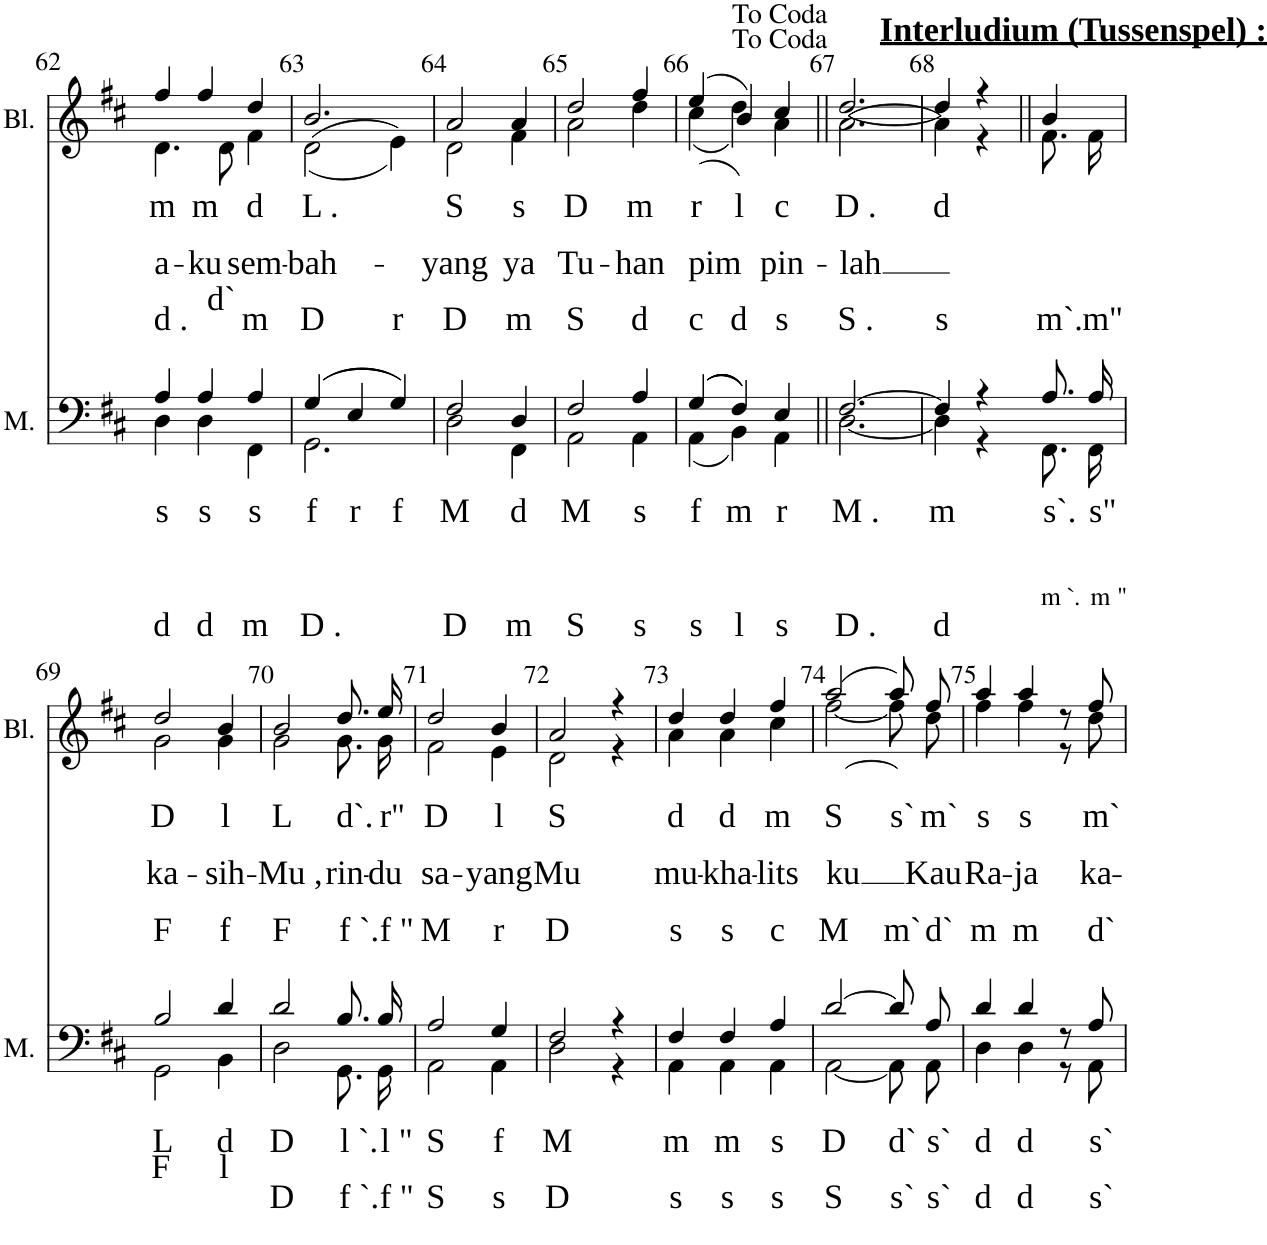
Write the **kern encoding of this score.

**kern	**text	**text	**text	**kern	**text	**text	**text
*part2	*part2	*part2	*part2	*part1	*part1	*part1	*part1
*staff2	*staff2	*staff2	*staff2	*staff1	*staff1	*staff1	*staff1
*I"Mannenstemmen	*	*	*	*I"Vrouwenstemmen	*	*	*
*I'M.	*	*	*	*	*	*	*
!!LO:PB:g=z
*clefF4	*	*	*	*clefG2	*	*	*
*k[f#c#]	*	*	*	*k[f#c#]	*	*	*
*M3/4	*	*	*	*M3/4	*	*	*
=62	=62	=62	=62	=62	=62	=62	=62
!	!LO:LY:b	!	!	!	!	!	!
*^	*	*	*	*	*	*	*
!	!	!	!	!LO:LY:b	!	!LO:LY:b	!LO:LY:b	!
*	*	*	*	*	*^	*	*	*
!	!	!	!	!	!	!	!	!	!LO:LY:b
4A/	4D\	.	.	d	4ff#/	4.d\	.	.	d .
!	!	!LO:LY:b	!	!	!	!	!	!	!
!	!	!	!	!LO:LY:b	!	!	!LO:LY:b	!LO:LY:b	!
4A/	4D\	.	.	d	4ff#/	.	m	-ku	.
!	!	!	!	!	!	!	!	!	!LO:LY:b
.	.	.	.	.	.	8d\	.	.	d`
!	!	!LO:LY:b	!	!	!	!	!	!	!
!	!	!	!	!LO:LY:b	!	!	!LO:LY:b	!LO:LY:b	!
!	!	!	!	!	!	!	!	!	!LO:LY:b
4A/	4FF#\	.	.	m	4dd/	4f#\	.	.	m
=63	=63	=63	=63	=63	=63	=63	=63	=63	=63
!	!	!LO:LY:b	!	!	!	!	!	!	!
!	!	!	!	!LO:LY:b	!	!	!LO:LY:b	!LO:LY:b	!
!	!	!	!	!	!	!	!	!	!LO:LY:b
((4G/	2.GG\	.	.	D .	2.b/	(>(2d\	.	.	D
!	!	!LO:LY:b	!	!	!	!	!	!	!
4E/	.	r	.	.	.	.	.	.	.
!	!	!LO:LY:b	!	!	!	!	!	!	!LO:LY:b
4G/))	.	f	.	.	.	4e\))	.	.	r
=64	=64	=64	=64	=64	=64	=64	=64	=64	=64
!	!	!LO:LY:b	!	!	!	!	!	!	!
!	!	!	!	!LO:LY:b	!	!	!LO:LY:b	!LO:LY:b	!
!	!	!	!	!	!	!	!	!	!LO:LY:b
2F#/	2D\	.	.	D	2a/	2d\	.	.	D
!	!	!LO:LY:b	!	!	!	!	!	!	!
!	!	!	!	!LO:LY:b	!	!	!LO:LY:b	!LO:LY:b	!
!	!	!	!	!	!	!	!	!	!LO:LY:b
4D/	4FF#\	.	.	m	4a/	4f#\	.	.	m
=65	=65	=65	=65	=65	=65	=65	=65	=65	=65
!	!	!LO:LY:b	!	!	!	!	!	!	!
!	!	!	!	!LO:LY:b	!	!	!LO:LY:b	!LO:LY:b	!
!	!	!	!	!	!	!	!	!	!LO:LY:b
2F#/	2AA\	.	.	S	2dd/	2a\	.	.	S
!	!	!LO:LY:b	!	!	!	!	!	!	!
!	!	!	!	!LO:LY:b	!	!	!LO:LY:b	!LO:LY:b	!
!	!	!	!	!	!	!	!	!	!LO:LY:b
4A/	4AA\	.	.	s	4ff#/	4dd\	.	.	d
=66	=66	=66	=66	=66	=66	=66	=66	=66	=66
!	!	!LO:LY:b	!	!	!	!	!	!	!
!	!	!	!	!LO:LY:b	!	!	!LO:LY:b	!LO:LY:b	!
!	!	!	!	!	!	!	!	!	!LO:LY:b
(((4G/	(4AA\	.	.	s	((4ee/	(4cc#\	.	.	c
!	!	!LO:LY:b	!	!	!	!	!	!	!
!	!	!	!	!LO:LY:b	!	!	!LO:LY:b	!	!
!	!	!	!	!	!	!	!	!	!LO:LY:b
4F#/)))	4BB\)	.	.	l	4b/))	4dd\)	.	.	d
!	!	!LO:LY:b	!	!	!	!	!	!	!
!	!	!	!	!LO:LY:b	!	!	!LO:LY:b	!LO:LY:b	!
!	!	!	!	!	!	!	!	!	!LO:LY:b
4E/	4AA\	.	.	s	4cc#/	4a\	.	.	s
=67||	=67||	=67||	=67||	=67||	=67||	=67||	=67||	=67||	=67||
!	!	!LO:LY:b	!	!	!	!	!	!	!
!	!	!	!	!LO:LY:b	!	!	!LO:LY:b	!LO:LY:b	!
!	!	!	!	!	!	!	!	!	!LO:LY:b
[2.F#/	[2.D\	.	.	D .	[<2.dd/	[>2.a\	.	.	S .
=68	=68	=68||	=68||	=68||	=68||	=68||	=68||	=68||	=68||
!	!	!LO:LY:b	!	!	!	!	!	!	!
!	!	!	!	!LO:LY:b	!	!	!LO:LY:b	!	!
!	!	!	!	!	!	!	!	!	!LO:LY:b
4F#/]	4D\]	.	.	d	4dd/]	4a\]	.	.	s
4r	4r	.	.	.	4r	4r	.	.	.
!	!	!	!	!	!LO:TX:a:B:t=Interludium (Tussenspel) &colon;	!	!	!	!
!	!	!LO:LY:b	!	!	!	!	!	!	!
!	!	!	!	!LO:LY:b	!	!	!	!	!LO:LY:b
8.A/L	8.FF#\L	.	.	m `.	4b/	8.f#\L	.	.	m`.
!	!	!LO:LY:b	!	!	!	!	!	!	!
!	!	!	!	!LO:LY:b	!	!	!	!	!LO:LY:b
16A/Jk	16FF#\Jk	.	.	m "	.	16f#\Jk	.	.	m"
!!LO:LB:g=z	!!
=69	=69	=69	=69	=69	=69	=69	=69	=69	=69
!	!	!LO:LY:b	!	!	!	!	!	!	!
!	!	!	!LO:LY:b	!	!	!	!LO:LY:b	!LO:LY:b	!
!	!	!	!	!	!	!	!	!	!LO:LY:b
2B/	2GG\	.	F	.	2dd/	2g\	.	.	F
!	!	!LO:LY:b	!	!	!	!	!	!	!
!	!	!	!LO:LY:b	!	!	!	!LO:LY:b	!LO:LY:b	!
!	!	!	!	!	!	!	!	!	!LO:LY:b
4d/	4BB\	.	l	.	4b/	4g\	.	.	f
=70	=70	=70	=70	=70	=70	=70	=70	=70	=70
!	!	!LO:LY:b	!	!	!	!	!	!	!
!	!	!	!LO:LY:b	!	!	!	!LO:LY:b	!LO:LY:b	!
!	!	!	!	!	!	!	!	!	!LO:LY:b
2d/	2D\	.	D	.	2b/	2g\	.	.	F
!	!	!LO:LY:b	!	!	!	!	!	!	!
!	!	!	!LO:LY:b	!	!	!	!LO:LY:b	!LO:LY:b	!
!	!	!	!	!	!	!	!	!	!LO:LY:b
8.B/L	8.GG\L	.	f `.	.	8.dd/L	8.g\L	.	.	f `.
!	!	!LO:LY:b	!	!	!	!	!	!	!
!	!	!	!LO:LY:b	!	!	!	!LO:LY:b	!LO:LY:b	!
!	!	!	!	!	!	!	!	!	!LO:LY:b
16B/Jk	16GG\Jk	.	f "	.	16ee/Jk	16g\Jk	.	.	f "
=71	=71	=71	=71	=71	=71	=71	=71	=71	=71
!	!	!LO:LY:b	!	!	!	!	!	!	!
!	!	!	!LO:LY:b	!	!	!	!LO:LY:b	!LO:LY:b	!
!	!	!	!	!	!	!	!	!	!LO:LY:b
2A/	2AA\	.	S	.	2dd/	2f#\	.	.	M
!	!	!LO:LY:b	!	!	!	!	!	!	!
!	!	!	!LO:LY:b	!	!	!	!LO:LY:b	!LO:LY:b	!
!	!	!	!	!	!	!	!	!	!LO:LY:b
4G/	4AA\	.	s	.	4b/	4e\	.	.	r
=72	=72	=72	=72	=72	=72	=72	=72	=72	=72
!	!	!LO:LY:b	!	!	!	!	!	!	!
!	!	!	!LO:LY:b	!	!	!	!LO:LY:b	!LO:LY:b	!
!	!	!	!	!	!	!	!	!	!LO:LY:b
2F#/	2D\	.	D	.	2a/	2d\	.	.	D
4r	4r	.	.	.	4r	4r	.	.	.
=73	=73	=73	=73	=73	=73	=73	=73	=73	=73
!	!	!LO:LY:b	!	!	!	!	!	!	!
!	!	!	!LO:LY:b	!	!	!	!LO:LY:b	!LO:LY:b	!
!	!	!	!	!	!	!	!	!	!LO:LY:b
4F#/	4AA\	.	s	.	4dd/	4a\	.	.	s
!	!	!LO:LY:b	!	!	!	!	!	!	!
!	!	!	!LO:LY:b	!	!	!	!LO:LY:b	!LO:LY:b	!
!	!	!	!	!	!	!	!	!	!LO:LY:b
4F#/	4AA\	.	s	.	4dd/	4a\	.	.	s
!	!	!LO:LY:b	!	!	!	!	!	!	!
!	!	!	!LO:LY:b	!	!	!	!LO:LY:b	!LO:LY:b	!
!	!	!	!	!	!	!	!	!	!LO:LY:b
4A/	4AA\	.	s	.	4ff#/	4cc#\	.	.	c
=74	=74	=74	=74	=74	=74	=74	=74	=74	=74
!	!	!LO:LY:b	!	!	!	!	!	!	!
!	!	!	!LO:LY:b	!	!	!	!LO:LY:b	!LO:LY:b	!
!	!	!	!	!	!	!	!	!	!LO:LY:b
[2d/	[2AA\	.	S	.	([2aa/	[2ff#\	.	.	M
!	!	!LO:LY:b	!	!	!	!	!	!	!
!	!	!	!LO:LY:b	!	!	!	!LO:LY:b	!	!
!	!	!	!	!	!	!	!	!	!LO:LY:b
8d/L]	8AA\L]	.	s`	.	8aa/L])	8ff#\L]	.	.	m`
!	!	!LO:LY:b	!	!	!	!	!	!	!
!	!	!	!LO:LY:b	!	!	!	!LO:LY:b	!LO:LY:b	!
!	!	!	!	!	!	!	!	!	!LO:LY:b
8A/J	8AA\J	.	s`	.	8ff#/J	8dd\J	.	.	d`
=75	=75	=75	=75	=75	=75	=75	=75	=75	=75
!	!	!LO:LY:b	!	!	!	!	!	!	!
!	!	!	!LO:LY:b	!	!	!	!LO:LY:b	!LO:LY:b	!
!	!	!	!	!	!	!	!	!	!LO:LY:b
4d/	4D\	.	d	.	4aa/	4ff#\	.	.	m
!	!	!LO:LY:b	!	!	!	!	!	!	!
!	!	!	!LO:LY:b	!	!	!	!LO:LY:b	!LO:LY:b	!
!	!	!	!	!	!	!	!	!	!LO:LY:b
4d/	4D\	.	d	.	4aa/	4ff#\	.	.	m
8r	8r	.	.	.	8r	8r	.	.	.
!	!	!LO:LY:b	!	!	!	!	!	!	!
!	!	!	!LO:LY:b	!	!	!	!LO:LY:b	!LO:LY:b	!
!	!	!	!	!	!	!	!	!	!LO:LY:b
8A/	8AA\	.	s`	.	8ff#/	8dd\	.	.	d`
*v	*v	*	*	*	*	*	*	*	*
*	*	*	*	*v	*v	*	*	*
=	=	=	=	=	=	=	=
*-	*-	*-	*-	*-	*-	*-	*-
